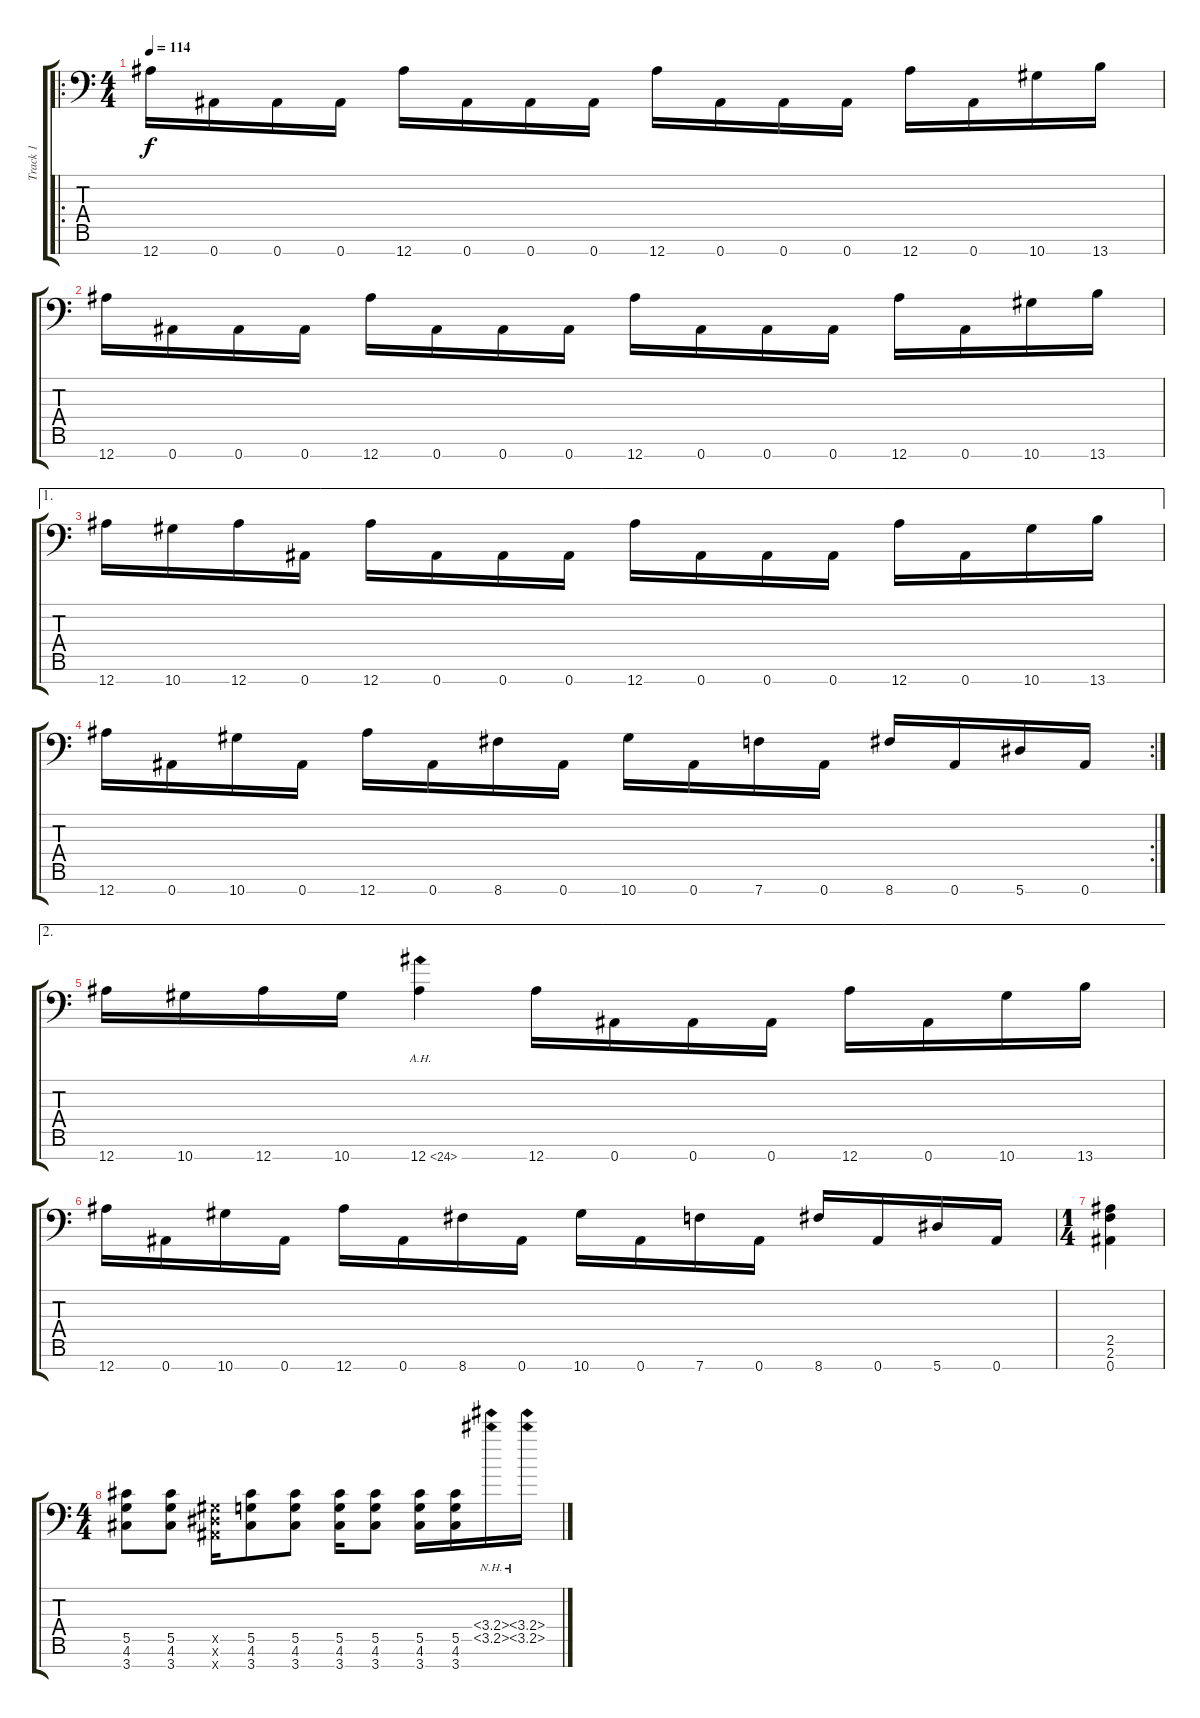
\track ("Track 1" "Track 1") {instrument distortionguitar}
\staff {score tabs}
\tuning (Eb4 Bb3 Gb3 Db3 Ab2 Eb2 Bb1) {hide}
\ro
\ts (4 4)
\tempo 114
\clef f4
\ks c
12.7.16{dy f instrument distortionguitar} 0.7.16 0.7.16 0.7.16 12.7.16 0.7.16 0.7.16 0.7.16 12.7.16 0.7.16 0.7.16 0.7.16 12.7.16 0.7.16 10.7.16 13.7.16 |
12.7.16 0.7.16 0.7.16 0.7.16 12.7.16 0.7.16 0.7.16 0.7.16 12.7.16 0.7.16 0.7.16 0.7.16 12.7.16 0.7.16 10.7.16 13.7.16 |
\ae 1
12.7.16 10.7.16 12.7.16 0.7.16 12.7.16 0.7.16 0.7.16 0.7.16 12.7.16 0.7.16 0.7.16 0.7.16 12.7.16 0.7.16 10.7.16 13.7.16 |
\rc 2
12.7.16 0.7.16 10.7.16 0.7.16 12.7.16 0.7.16 8.7.16 0.7.16 10.7.16 0.7.16 7.7.16 0.7.16 8.7.16 0.7.16 5.7.16 0.7.16 |
\ae 2
12.7.16 10.7.16 12.7.16 10.7.16 12.7{ah 12}.4 12.7.16 0.7.16 0.7.16 0.7.16 12.7.16 0.7.16 10.7.16 13.7.16 |
12.7.16 0.7.16 10.7.16 0.7.16 12.7.16 0.7.16 8.7.16 0.7.16 10.7.16 0.7.16 7.7.16 0.7.16 8.7.16 0.7.16 5.7.16 0.7.16 |
\ts (1 4)
(2.5 2.6 0.7).4 |
\ts (4 4)
(5.5 4.6 3.7).8 (5.5 4.6 3.7).8 (0.5{x} 0.6{x} 0.7{x}).16 (5.5 4.6 3.7).8 (5.5 4.6 3.7).8 (5.5 4.6 3.7).16 (5.5 4.6 3.7).8 (5.5 4.6 3.7).16 (5.5 4.6 3.7).16 (3.4{nh} 3.5{nh}).16 (3.4{nh} 3.5{nh}).16
